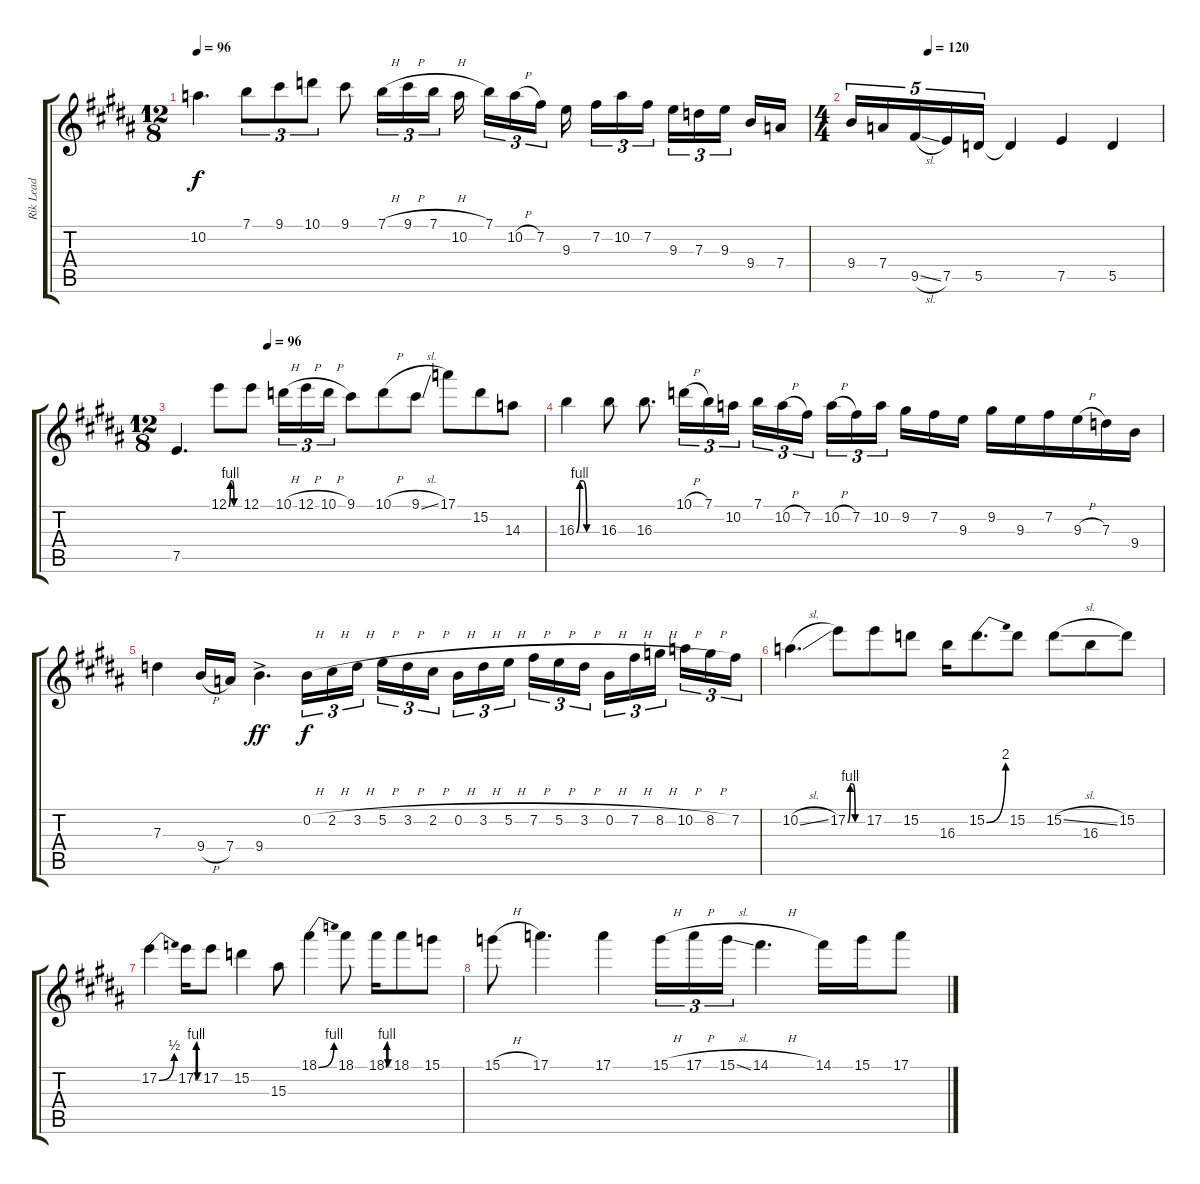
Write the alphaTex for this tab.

\track ("Rik Lead" "Rik Lead") {instrument electricguitarjazz}
\staff {score tabs}
\tuning (E4 B3 G3 D3 A2 E2) {hide}
\ts (12 8)
\tempo 96
\clef g2
\ks b
10.2.4{d dy f} 7.1.8{tu (3 2)} 9.1.8{tu (3 2)} 10.1.8{tu (3 2)} 9.1.8 7.1{h}.16{tu (3 2)} 9.1{h}.16{tu (3 2)} 7.1{h}.16{tu (3 2) beam splitsecondary} 10.2.16{beam splitsecondary} 7.1.16{tu (3 2)} 10.2{h}.16{tu (3 2)} 7.2.16{tu (3 2) beam splitsecondary} 9.3.16 7.2.16{tu (3 2)} 10.2.16{tu (3 2)} 7.2.16{tu (3 2) beam splitsecondary} 9.3.16{tu (3 2)} 7.3.16{tu (3 2)} 9.3.16{tu (3 2) beam splitsecondary} 9.4.16 7.4.16 |
\ts (4 4)
\tempo (120 0.25)
9.4.16{tu (5 4)} 7.4.16{tu (5 4)} 9.5{sl}.16{tu (5 4)} 7.5.16{tu (5 4)} 5.5.16{tu (5 4)} 5.5{t}.4 7.5.4 5.5.4 |
\ts (12 8)
\tempo (96 0.25)
7.5.4{d} 12.1{be (custom 0 0 10 4 20 4 30 0 60 0)}.8 12.1.8 10.1{h}.16{tu (3 2)} 12.1{h}.16{tu (3 2)} 10.1{h}.16{tu (3 2)} 9.1.8 10.1{h}.8 9.1{sl}.8 17.1.8 15.2.8 14.3.8 |
16.3{be (custom 0 0 10 4 20 4 30 0 60 0)}.4 16.3.8 16.3.8{d} 10.1{h}.16{tu (3 2)} 7.1.16{tu (3 2)} 10.2.16{tu (3 2) beam splitsecondary} 7.1.16{tu (3 2)} 10.2{h}.16{tu (3 2)} 7.2.16{tu (3 2) beam splitsecondary} 10.2{h}.16{tu (3 2)} 7.2.16{tu (3 2)} 10.2.16{tu (3 2) beam splitsecondary} 9.2.16 7.2.16{beam merge} 9.3.16 9.2.16 9.3.16 7.2.16 9.3{h}.16 7.3.16{beam merge} 9.4.16 |
7.3.4 9.4{h}.16{beam Up} 7.4.16{beam Up} 9.4{ac}.4{d dy ff} 0.2{h}.16{tu (3 2) dy f} 2.2{h}.16{tu (3 2)} 3.2{h}.16{tu (3 2) beam splitsecondary} 5.2{h}.16{tu (3 2)} 3.2{h}.16{tu (3 2)} 2.2{h}.16{tu (3 2) beam splitsecondary} 0.2{h}.16{tu (3 2)} 3.2{h}.16{tu (3 2)} 5.2{h}.16{tu (3 2)} 7.2{h}.16{tu (3 2)} 5.2{h}.16{tu (3 2)} 3.2{h}.16{tu (3 2) beam splitsecondary} 0.2{h}.16{tu (3 2)} 7.2{h}.16{tu (3 2)} 8.2{h}.16{tu (3 2) beam splitsecondary} 10.2{h}.16{tu (3 2)} 8.2{h}.16{tu (3 2)} 7.2.16{tu (3 2)} |
10.2{sl}.4{d} 17.2{be (custom 0 0 10 4 20 4 30 0 60 0)}.8 17.2.8 15.2.8 16.3.16 15.2{be (bend 0 0 60 8)}.8{d} 15.2.8 15.2{sl}.8 16.3.8 15.2.8 |
17.2{be (bend 0 0 60 2)}.4 17.2{be (custom 0 0 10 4 20 4 30 0 60 0)}.16 17.2.8 15.2.4 15.3.8 18.1{be (bend 0 0 60 4)}.4 18.1.8 18.1{be (custom 0 0 10 4 20 4 30 0 60 0)}.16 18.1.8 15.1.8 |
15.1{h}.8 17.1.4{d} 17.1.4 15.1{h}.16{tu (3 2)} 17.1{h}.16{tu (3 2)} 15.1{sl}.16{tu (3 2)} 14.1{h}.4{d} 14.1.16 15.1.16 17.1.8
